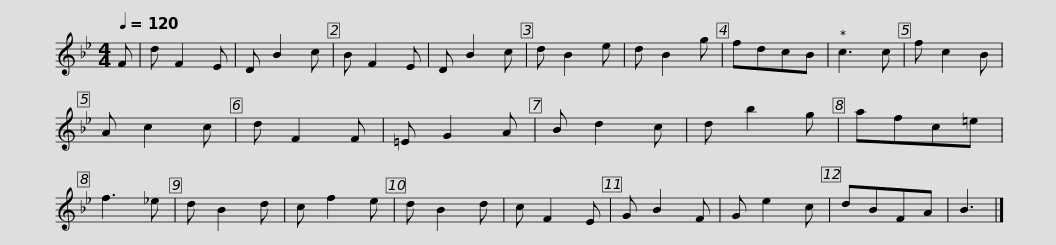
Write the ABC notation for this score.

X:1
L:1/8
Q:1/4=120
M:4/4
I:linebreak $
K:Bb
V:1 treble
V:1
 F | d F2 E | D B2 c | B F2 E | D B2 c | %5
 d B2 e | d B2 g | fdcB | c3 c | f c2 B | %10
 A c2 c | d F2 F |$ =E G2 A | B d2 c | d b2 g | %15
 afc=e | f3 _e | d B2 d | c f2 e | d B2 d | %20
 c F2 E | G B2 F | G e2 c | dBFA |$ B3 |] %25
